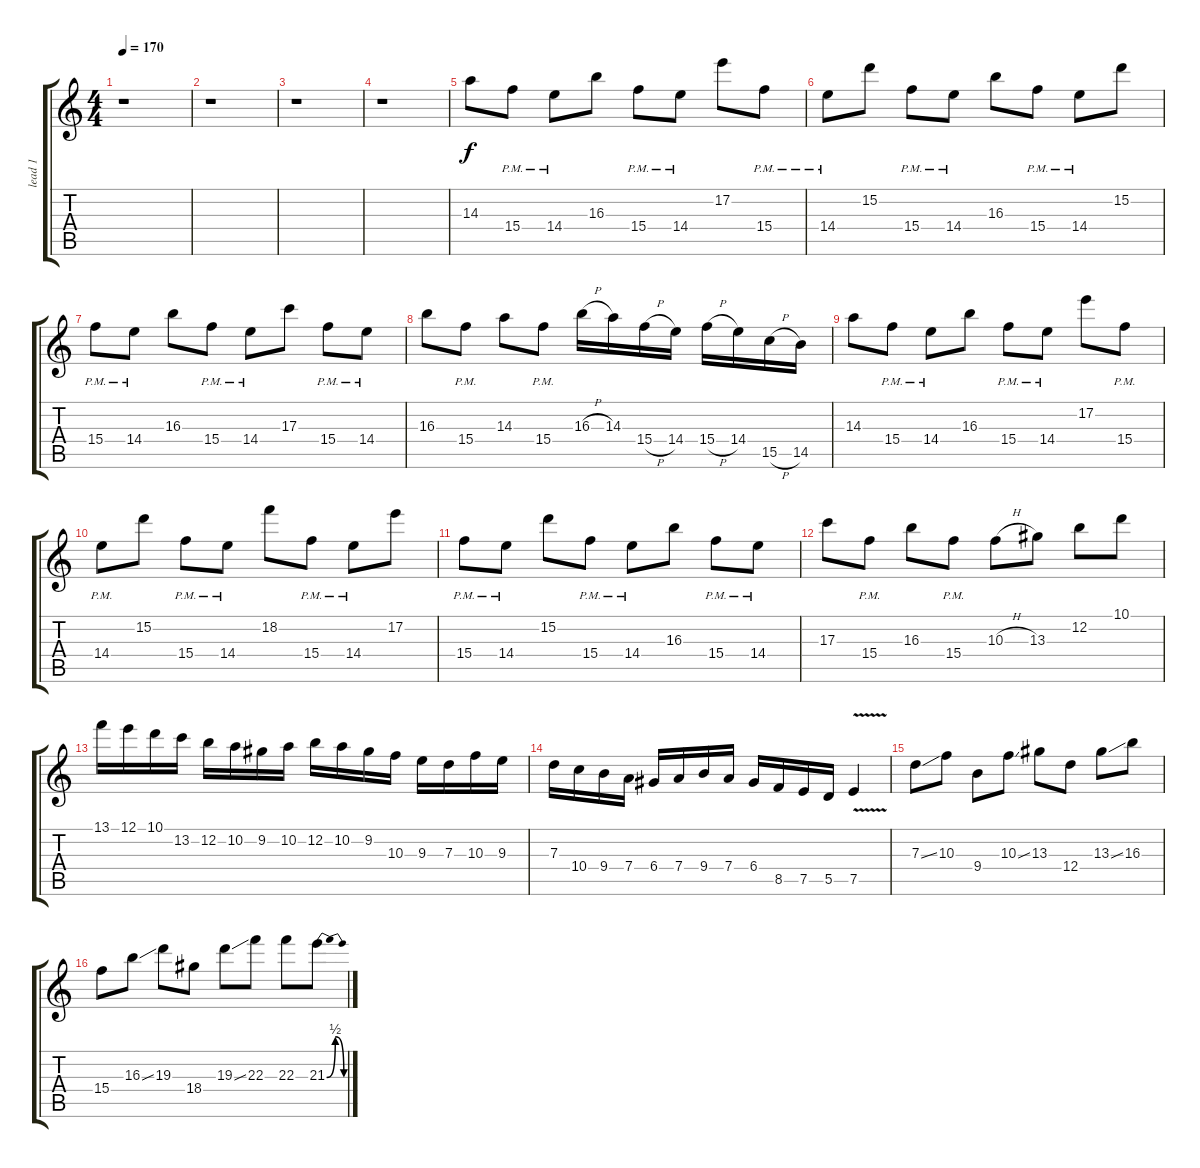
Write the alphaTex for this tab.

\track ("lead 1" "lead 1") {instrument distortionguitar}
\staff {score tabs}
\tuning (E4 B3 G3 D3 A2 E2) {hide}
\ts (4 4)
\tempo 170
\clef g2
\ks c
r.1{dy f} |
r.1 |
r.1 |
r.1 |
14.3.8 15.4{pm}.8 14.4{pm}.8 16.3.8 15.4{pm}.8 14.4{pm}.8 17.2.8 15.4{pm}.8 |
14.4{pm}.8 15.2.8 15.4{pm}.8 14.4{pm}.8 16.3.8 15.4{pm}.8 14.4{pm}.8 15.2.8 |
15.4{pm}.8 14.4{pm}.8 16.3.8 15.4{pm}.8 14.4{pm}.8 17.3.8 15.4{pm}.8 14.4{pm}.8 |
16.3.8 15.4{pm}.8 14.3.8 15.4{pm}.8 16.3{h}.16 14.3.16 15.4{h}.16 14.4.16 15.4{h}.16 14.4.16 15.5{h}.16 14.5.16 |
14.3.8 15.4{pm}.8 14.4{pm}.8 16.3.8 15.4{pm}.8 14.4{pm}.8 17.2.8 15.4{pm}.8 |
14.4{pm}.8 15.2.8 15.4{pm}.8 14.4{pm}.8 18.2.8 15.4{pm}.8 14.4{pm}.8 17.2.8 |
15.4{pm}.8 14.4{pm}.8 15.2.8 15.4{pm}.8 14.4{pm}.8 16.3.8 15.4{pm}.8 14.4{pm}.8 |
17.3.8 15.4{pm}.8 16.3.8 15.4{pm}.8 10.3{h}.8 13.3.8 12.2.8 10.1.8 |
13.1.16 12.1.16 10.1.16 13.2.16 12.2.16 10.2.16 9.2.16 10.2.16 12.2.16 10.2.16 9.2.16 10.3.16 9.3.16 7.3.16 10.3.16 9.3.16 |
7.3.16 10.4.16 9.4.16 7.4.16 6.4.16 7.4.16 9.4.16 7.4.16 6.4.16 8.5.16 7.5.16 5.5.16 7.5{v}.4 |
7.3{ss}.8 10.3.8 9.4.8 10.3{ss}.8 13.3.8 12.4.8 13.3{ss}.8 16.3.8 |
15.4.8 16.3{ss}.8 19.3.8 18.4.8 19.3{ss}.8 22.3.8 22.3.8 21.3{be (bendrelease 0 0 15 2 45 2 60 0)}.8
